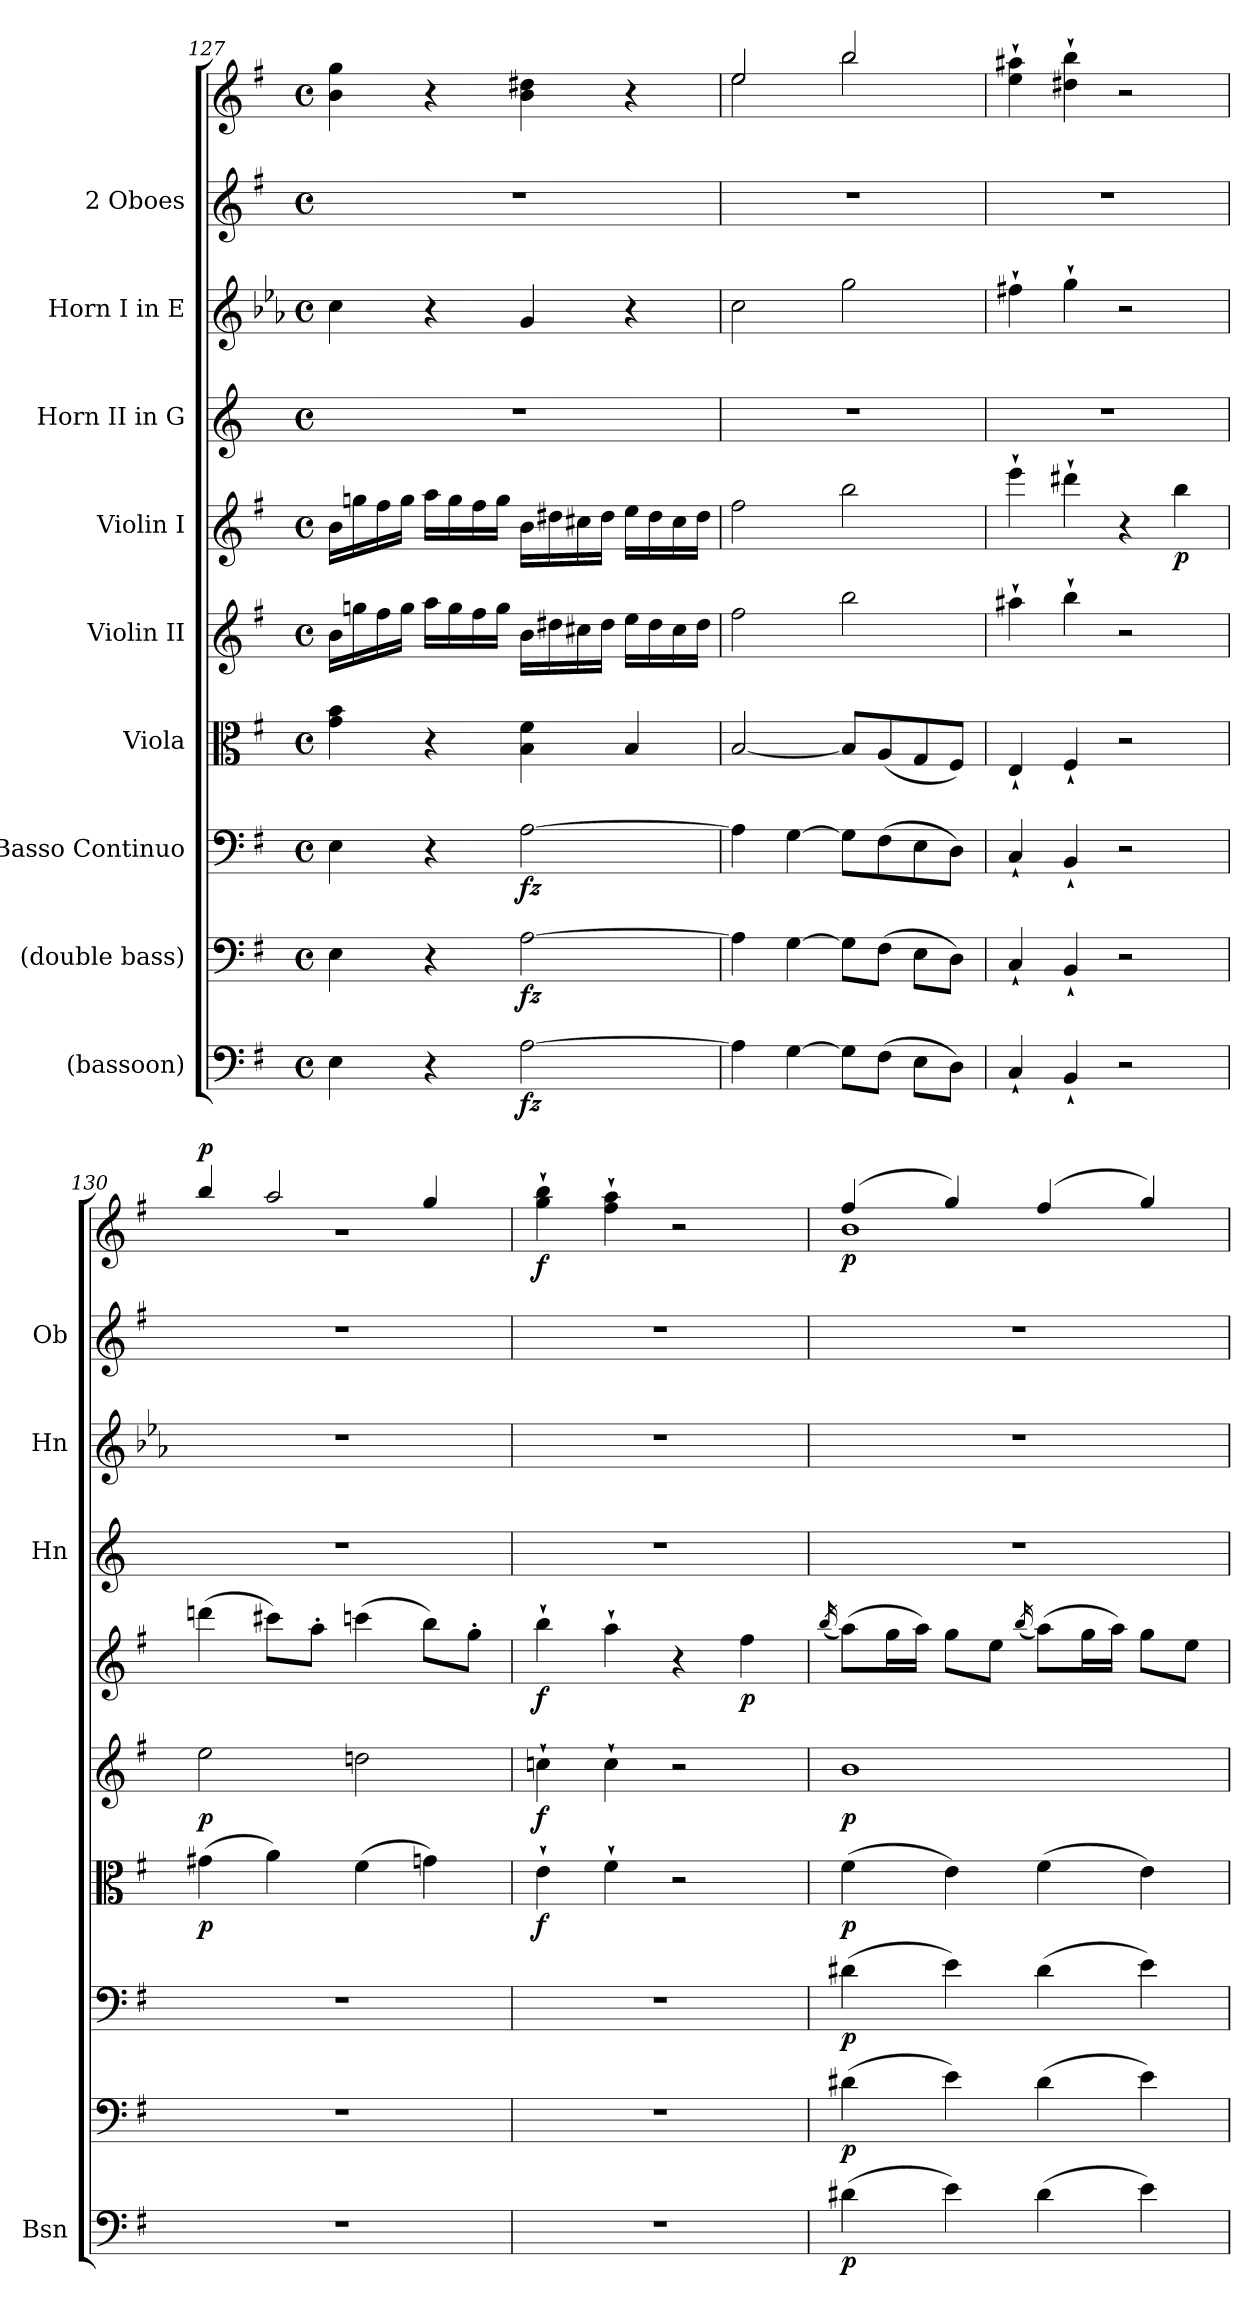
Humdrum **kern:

**kern	**dynam	**kern	**dynam	**kern	**dynam	**kern	**dynam	**kern	**dynam	**kern	**dynam	**kern	**kern	**kern	**kern	**dynam
*part9	*part9	*part8	*part8	*part7	*part7	*part6	*part6	*part5	*part5	*part4	*part4	*part3	*part2	*part1	*part1	*part1
*staff10	*staff10	*staff9	*staff9	*staff8	*staff8	*staff7	*staff7	*staff6	*staff6	*staff5	*staff5	*staff4	*staff3	*staff2	*staff1	*staff1/2
*I"(bassoon)	*	*I"(double bass)	*	*I"Basso Continuo	*	*I"Viola	*	*I"Violin II	*	*I"Violin I	*	*I"Horn II in G	*I"Horn I in E	*I"2 Oboes	*	*
*I'Bsn	*	*	*	*	*	*	*	*	*	*	*	*I'Hn	*I'Hn	*I'Ob	*	*
!!LO:PB:g=z
*clefF4	*	*clefF4	*	*clefF4	*	*clefC3	*	*clefG2	*	*clefG2	*	*clefG2	*clefG2	*clefG2	*clefG2	*
*	*	*ITrd7c12	*	*	*	*	*	*	*	*	*	*ITrd3c5	*ITrd5c8	*	*	*
*k[f#]	*	*k[f#]	*	*k[f#]	*	*k[f#]	*	*k[f#]	*	*k[f#]	*	*k[f#]	*k[f#]	*k[f#]	*k[f#]	*
*M4/4	*	*M4/4	*	*M4/4	*	*M4/4	*	*M4/4	*	*M4/4	*	*M4/4	*M4/4	*M4/4	*M4/4	*
*met(c)	*	*met(c)	*	*met(c)	*	*met(c)	*	*met(c)	*	*met(c)	*	*met(c)	*met(c)	*met(c)	*met(c)	*
=127	=127	=127	=127	=127	=127	=127	=127	=127	=127	=127	=127	=127	=127	=127	=127	=127
4E\	.	4EE\	.	4E\	.	4g\ 4b\	.	16b\LL	.	16b\LL	.	1r	4e\	1r	4b\ 4gg\	.
.	.	.	.	.	.	.	.	16ggn\	.	16ggn\	.	.	.	.	.	.
.	.	.	.	.	.	.	.	16ff#\	.	16ff#\	.	.	.	.	.	.
.	.	.	.	.	.	.	.	16gg\JJ	.	16gg\JJ	.	.	.	.	.	.
4r	.	4r	.	4r	.	4r	.	16aa\LL	.	16aa\LL	.	.	4r	.	4r	.
.	.	.	.	.	.	.	.	16gg\	.	16gg\	.	.	.	.	.	.
.	.	.	.	.	.	.	.	16ff#\	.	16ff#\	.	.	.	.	.	.
.	.	.	.	.	.	.	.	16gg\JJ	.	16gg\JJ	.	.	.	.	.	.
!	!LO:DY:b	!	!LO:DY:b	!	!LO:DY:b	!	!	!	!	!	!	!	!	!	!	!
[2A\	fz	[2AA\	fz	[2A\	fz	4B\ 4f#\	.	16b\LL	.	16b\LL	.	.	4B/	.	4b\ 4dd#X\	.
.	.	.	.	.	.	.	.	16dd#X\	.	16dd#X\	.	.	.	.	.	.
.	.	.	.	.	.	.	.	16cc#X\	.	16cc#X\	.	.	.	.	.	.
.	.	.	.	.	.	.	.	16dd#\JJ	.	16dd#\JJ	.	.	.	.	.	.
.	.	.	.	.	.	4B/	.	16ee\LL	.	16ee\LL	.	.	4r	.	4r	.
.	.	.	.	.	.	.	.	16dd#\	.	16dd#\	.	.	.	.	.	.
.	.	.	.	.	.	.	.	16cc#\	.	16cc#\	.	.	.	.	.	.
.	.	.	.	.	.	.	.	16dd#\JJ	.	16dd#\JJ	.	.	.	.	.	.
=128	=128	=128	=128	=128	=128	=128	=128	=128	=128	=128	=128	=128	=128	=128	=128	=128
*	*	*	*	*	*	*	*	*	*	*	*	*	*	*	*^	*
4A\]	.	4AA\]	.	4A\]	.	[2B/	.	2ff#\	.	2ff#\	.	1r	2e\	1r	2ee/	2ee\	.
[4G\	.	[4GG\	.	[4G\	.	.	.	.	.	.	.	.	.	.	.	.	.
8G\L]	.	8GG\L]	.	8G\L]	.	8B/L]	.	2bb\	.	2bb\	.	.	2b\	.	2bb/	2bb\	.
(>8F#\J	.	(>8FF#\J	.	(>8F#\	.	(<8A/	.	.	.	.	.	.	.	.	.	.	.
8E\L	.	8EE\L	.	8E\	.	8G/	.	.	.	.	.	.	.	.	.	.	.
8D\J)	.	8DD\J)	.	8D\J)	.	8F#/J)	.	.	.	.	.	.	.	.	.	.	.
*	*	*	*	*	*	*	*	*	*	*	*	*	*	*	*v	*v	*
=129	=129	=129	=129	=129	=129	=129	=129	=129	=129	=129	=129	=129	=129	=129	=129	=129
4C`/	.	4CC`/	.	4C`/	.	4E`/	.	4aa#X`\	.	4eee`\	.	1r	4a#X`\	1r	4ee\` 4aa#X\`	.
4BB`/	.	4BBB`/	.	4BB`/	.	4F#`/	.	4bb`\	.	4ddd#X`\	.	.	4b`\	.	4dd#X\` 4bb\`	.
2r	.	2r	.	2r	.	2r	.	2r	.	4r	.	.	2r	.	2r	.
!	!	!	!	!	!	!	!	!	!	!	!LO:DY:b	!	!	!	!	!
.	.	.	.	.	.	.	.	.	.	4bb\	p	.	.	.	.	.
=130	=130	=130	=130	=130	=130	=130	=130	=130	=130	=130	=130	=130	=130	=130	=130	=130
*	*	*	*	*	*	*	*	*	*	*	*	*	*	*	*^	*
!	!	!	!	!	!	!	!LO:DY:b	!	!LO:DY:b	!	!	!	!	!	!	!	!LO:DY:a
1r	.	1r	.	1r	.	(>4g#X\	p	2ee\	p	(>4dddn\	.	1r	1r	1r	4bb/	1r	p
.	.	.	.	.	.	4a\)	.	.	.	8ccc#X\L)	.	.	.	.	2aa/	.	.
.	.	.	.	.	.	.	.	.	.	8aa'\J	.	.	.	.	.	.	.
.	.	.	.	.	.	(>4f#\	.	2ddn\	.	(>4cccn\	.	.	.	.	.	.	.
.	.	.	.	.	.	4gn\)	.	.	.	8bb\L)	.	.	.	.	4gg/	.	.
.	.	.	.	.	.	.	.	.	.	8gg'\J	.	.	.	.	.	.	.
*	*	*	*	*	*	*	*	*	*	*	*	*	*	*	*v	*v	*
!!LO:LB:g=z
=131	=131	=131	=131	=131	=131	=131	=131	=131	=131	=131	=131	=131	=131	=131	=131	=131
!	!	!	!	!	!	!	!LO:DY:b	!	!LO:DY:b	!	!LO:DY:b	!	!	!	!	!LO:DY:b
1r	.	1r	.	1r	.	4e`\	f	4ccn`\	f	4bb`\	f	1r	1r	1r	4gg\` 4bb\`	f
.	.	.	.	.	.	4f#`\	.	4cc`\	.	4aa`\	.	.	.	.	4ff#\` 4aa\`	.
.	.	.	.	.	.	2r	.	2r	.	4r	.	.	.	.	2r	.
!	!	!	!	!	!	!	!	!	!	!	!LO:DY:b	!	!	!	!	!
.	.	.	.	.	.	.	.	.	.	4ff#\	p	.	.	.	.	.
=132	=132	=132	=132	=132	=132	=132	=132	=132	=132	=132	=132	=132	=132	=132	=132	=132
.	.	.	.	.	.	.	.	.	.	(<16qbb/	.	.	.	.	.	.
*	*	*	*	*	*	*	*	*	*	*	*	*	*	*	*^	*
!	!LO:DY:b	!	!LO:DY:b	!	!LO:DY:b	!	!LO:DY:b	!	!LO:DY:b	!	!	!	!	!	!	!	!LO:DY:b
(>4d#X\	p	(>4D#X\	p	(>4d#X\	p	(>4f#\	p	1b	p	(>8aa\L)	.	1r	1r	1r	(>4ff#/	1b	p
.	.	.	.	.	.	.	.	.	.	16gg\L	.	.	.	.	.	.	.
.	.	.	.	.	.	.	.	.	.	16aa\JJ)	.	.	.	.	.	.	.
4e\)	.	4E\)	.	4e\)	.	4e\)	.	.	.	8gg\L	.	.	.	.	4gg/)	.	.
.	.	.	.	.	.	.	.	.	.	8ee\J	.	.	.	.	.	.	.
.	.	.	.	.	.	.	.	.	.	(<16qbb/	.	.	.	.	.	.	.
(>4d#\	.	(>4D#\	.	(>4d#\	.	(>4f#\	.	.	.	(>8aa\L)	.	.	.	.	(>4ff#/	.	.
.	.	.	.	.	.	.	.	.	.	16gg\L	.	.	.	.	.	.	.
.	.	.	.	.	.	.	.	.	.	16aa\JJ)	.	.	.	.	.	.	.
4e\)	.	4E\)	.	4e\)	.	4e\)	.	.	.	8gg\L	.	.	.	.	4gg/)	.	.
.	.	.	.	.	.	.	.	.	.	8ee\J	.	.	.	.	.	.	.
*	*	*	*	*	*	*	*	*	*	*	*	*	*	*	*v	*v	*
=	=	=	=	=	=	=	=	=	=	=	=	=	=	=	=	=
*-	*-	*-	*-	*-	*-	*-	*-	*-	*-	*-	*-	*-	*-	*-	*-	*-
